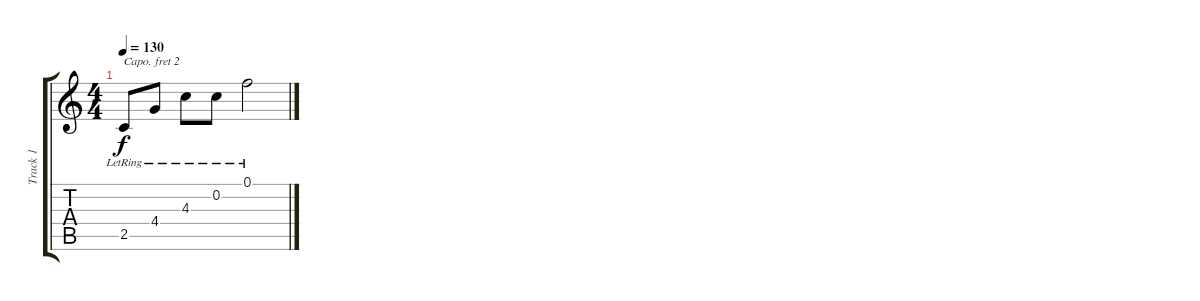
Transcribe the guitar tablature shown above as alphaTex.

\track ("Track 1" "Track 1") {instrument acousticguitarsteel}
\staff {score tabs}
\capo 2
\tuning (Eb4 Bb3 Gb3 Db3 Ab2 Eb2) {hide}
\ts (4 4)
\tempo 130
\clef g2
\ks c
2.5{lr}.8{dy f} 4.4{lr}.8 4.3{lr}.8 0.2{lr}.8 0.1{lr}.2
